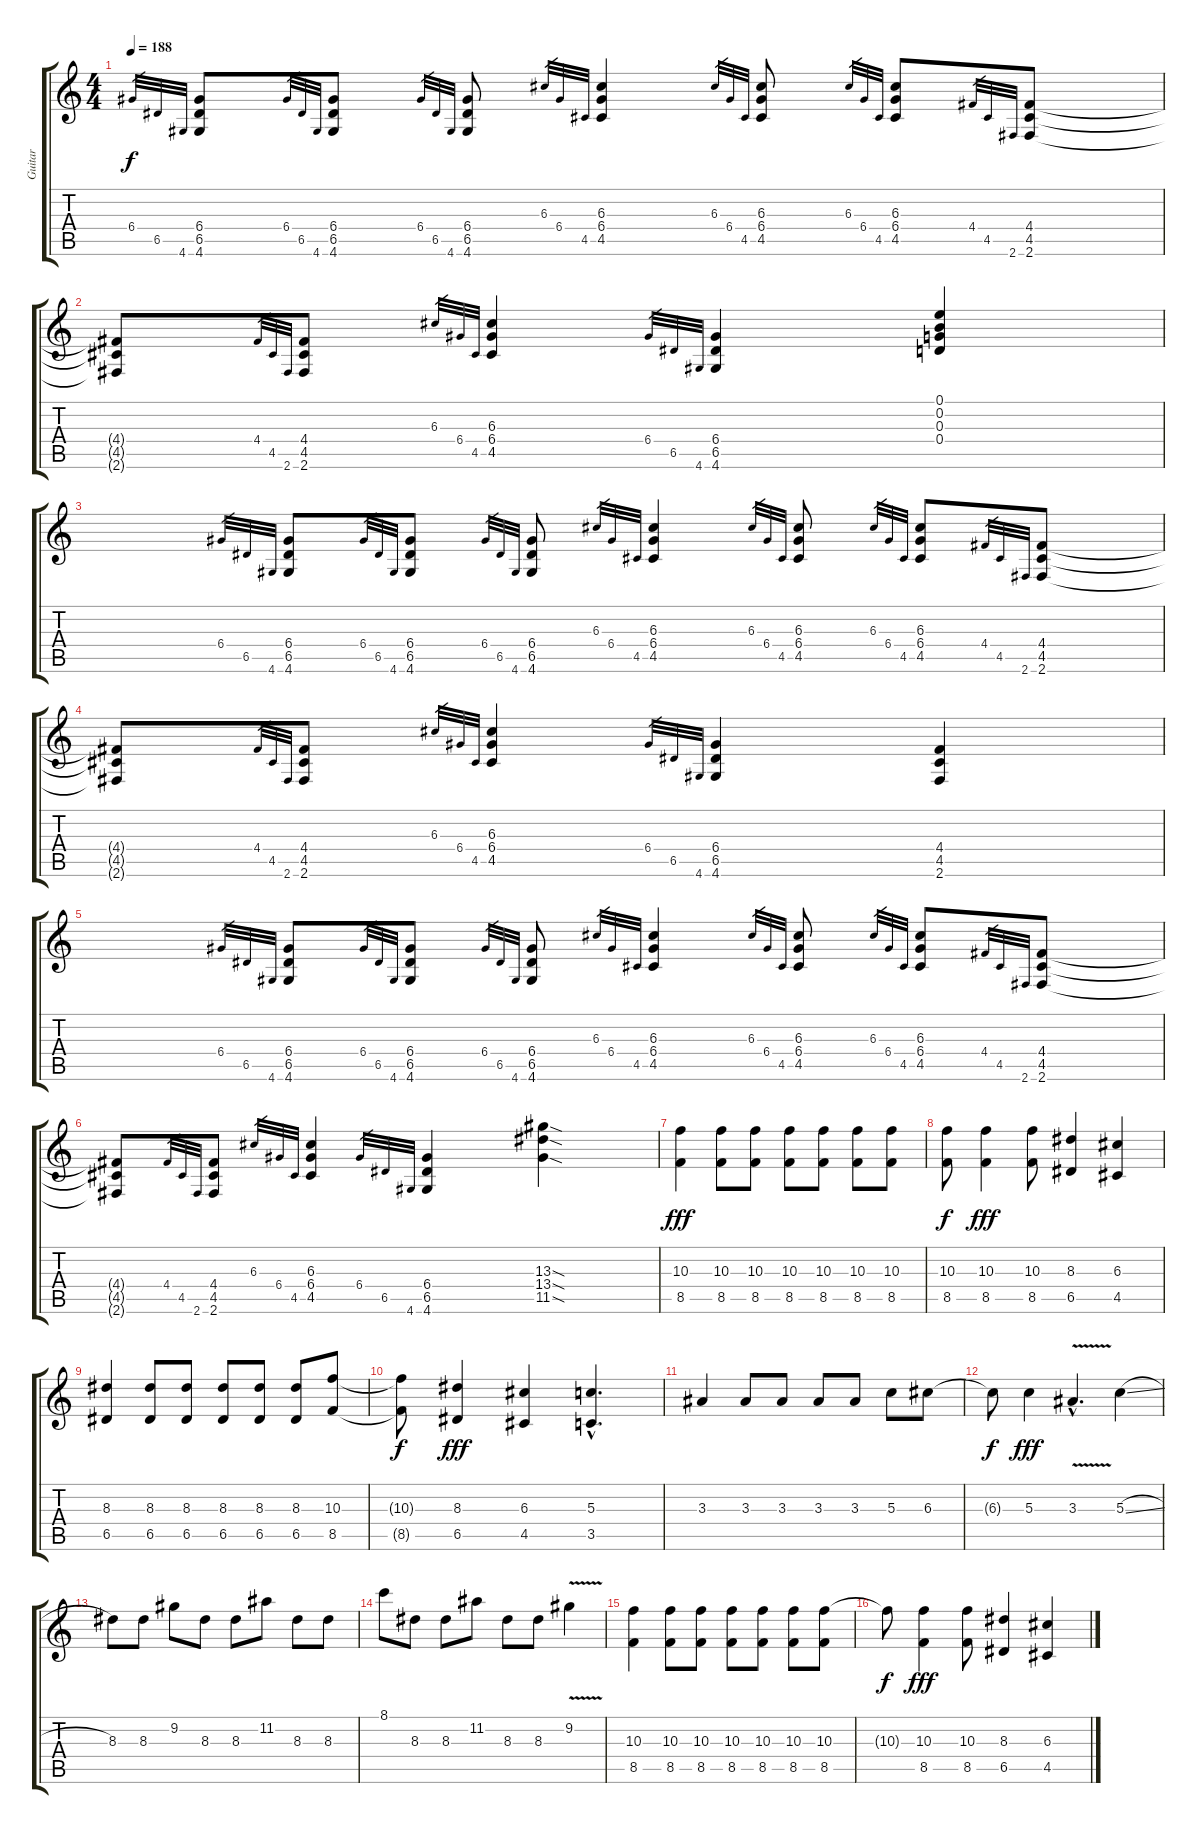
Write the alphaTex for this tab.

\track ("Guitar" "Guitar") {instrument distortionguitar}
\staff {score tabs}
\tuning (E4 B3 G3 D3 A2 E2) {hide}
\ts (4 4)
\tempo 188
\clef g2
\ks c
6.4.32{gr dy f} 6.5.32{gr} 4.6.32{gr} (6.4 6.5 4.6).8 6.4.32{gr} 6.5.32{gr} 4.6.32{gr} (6.4 6.5 4.6).8 6.4.32{gr} 6.5.32{gr} 4.6.32{gr} (6.4 6.5 4.6).8 6.3.32{gr} 6.4.32{gr} 4.5.32{gr} (6.3 6.4 4.5).4 6.3.32{gr} 6.4.32{gr} 4.5.32{gr} (6.3 6.4 4.5).8 6.3.32{gr} 6.4.32{gr} 4.5.32{gr} (6.3 6.4 4.5).8 4.4.32{gr} 4.5.32{gr} 2.6.32{gr} (4.4 4.5 2.6).8 |
(4.4{t} 4.5{t} 2.6{t}).8 4.4.32{gr} 4.5.32{gr} 2.6.32{gr} (4.4 4.5 2.6).8 6.3.32{gr} 6.4.32{gr} 4.5.32{gr} (6.3 6.4 4.5).4 6.4.32{gr} 6.5.32{gr} 4.6.32{gr} (6.4 6.5 4.6).4 (0.1 0.2 0.3 0.4).4{balance 16} |
6.4.32{gr} 6.5.32{gr} 4.6.32{gr} (6.4 6.5 4.6).8{balance 8} 6.4.32{gr} 6.5.32{gr} 4.6.32{gr} (6.4 6.5 4.6).8 6.4.32{gr} 6.5.32{gr} 4.6.32{gr} (6.4 6.5 4.6).8 6.3.32{gr} 6.4.32{gr} 4.5.32{gr} (6.3 6.4 4.5).4 6.3.32{gr} 6.4.32{gr} 4.5.32{gr} (6.3 6.4 4.5).8 6.3.32{gr} 6.4.32{gr} 4.5.32{gr} (6.3 6.4 4.5).8 4.4.32{gr} 4.5.32{gr} 2.6.32{gr} (4.4 4.5 2.6).8 |
(4.4{t} 4.5{t} 2.6{t}).8 4.4.32{gr} 4.5.32{gr} 2.6.32{gr} (4.4 4.5 2.6).8 6.3.32{gr} 6.4.32{gr} 4.5.32{gr} (6.3 6.4 4.5).4 6.4.32{gr} 6.5.32{gr} 4.6.32{gr} (6.4 6.5 4.6).4 (4.4 4.5 2.6).4 |
6.4.32{gr} 6.5.32{gr} 4.6.32{gr} (6.4 6.5 4.6).8 6.4.32{gr} 6.5.32{gr} 4.6.32{gr} (6.4 6.5 4.6).8 6.4.32{gr} 6.5.32{gr} 4.6.32{gr} (6.4 6.5 4.6).8 6.3.32{gr} 6.4.32{gr} 4.5.32{gr} (6.3 6.4 4.5).4 6.3.32{gr} 6.4.32{gr} 4.5.32{gr} (6.3 6.4 4.5).8 6.3.32{gr} 6.4.32{gr} 4.5.32{gr} (6.3 6.4 4.5).8 4.4.32{gr} 4.5.32{gr} 2.6.32{gr} (4.4 4.5 2.6).8 |
(4.4{t} 4.5{t} 2.6{t}).8 4.4.32{gr} 4.5.32{gr} 2.6.32{gr} (4.4 4.5 2.6).8 6.3.32{gr} 6.4.32{gr} 4.5.32{gr} (6.3 6.4 4.5).4 6.4.32{gr} 6.5.32{gr} 4.6.32{gr} (6.4 6.5 4.6).4 (13.3{sod} 13.4{sod} 11.5{sod}).4 |
(10.3 8.5).4{dy fff} (10.3 8.5).8 (10.3 8.5).8 (10.3 8.5).8 (10.3 8.5).8 (10.3 8.5).8 (10.3 8.5).8 |
(10.3 8.5).8{dy f} (10.3 8.5).4{dy fff} (10.3 8.5).8 (8.3 6.5).4 (6.3 4.5).4 |
(8.3 6.5).4 (8.3 6.5).8 (8.3 6.5).8 (8.3 6.5).8 (8.3 6.5).8 (8.3 6.5).8 (10.3 8.5).8 |
(10.3{t} 8.5{t}).8{dy f} (8.3 6.5).4{dy fff} (6.3 4.5).4 (5.3{hac} 3.5{hac}).4{d} |
3.3.4 3.3.8 3.3.8 3.3.8 3.3.8 5.3.8 6.3.8 |
6.3{t}.8{dy f} 5.3.4{dy fff} 3.3{v hac}.4{d} 5.3{sl}.4 |
8.3.8 8.3.8 9.2.8 8.3.8 8.3.8 11.2.8 8.3.8 8.3.8 |
8.1.8 8.3.8 8.3.8 11.2.8 8.3.8 8.3.8 9.2{v}.4 |
(10.3 8.5).4 (10.3 8.5).8 (10.3 8.5).8 (10.3 8.5).8 (10.3 8.5).8 (10.3 8.5).8 (10.3 8.5).8 |
10.3{t}.8{dy f} (10.3 8.5).4{dy fff} (10.3 8.5).8 (8.3 6.5).4 (6.3 4.5).4
